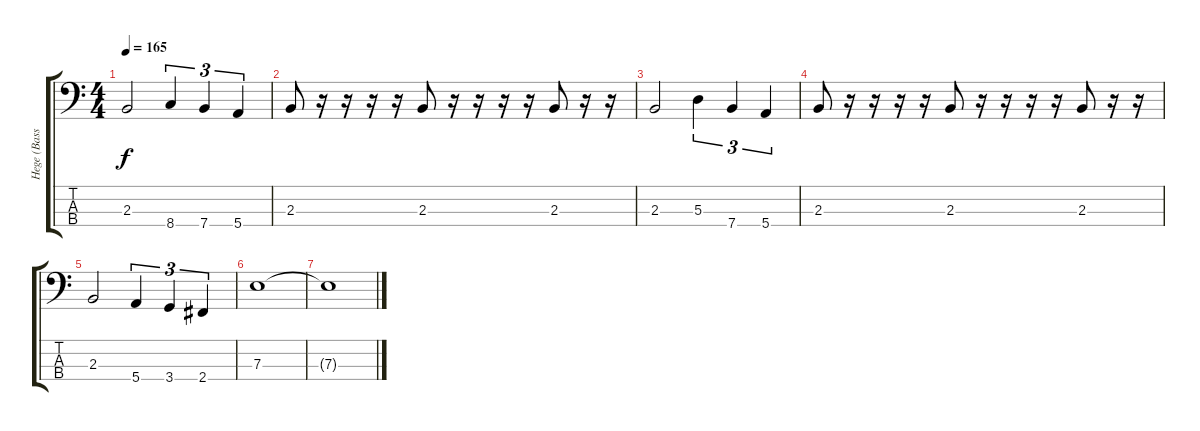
\track ("Hege (Bass)" "Hege (Bass") {instrument electricbassfinger}
\staff {score tabs}
\tuning (G2 D2 A1 E1) {hide}
\ts (4 4)
\tempo 165
\clef f4
\ks c
2.3.2{dy f} 8.4.4{tu (3 2)} 7.4.4{tu (3 2)} 5.4.4{tu (3 2)} |
2.3.8 r.16 r.16 r.16 r.16 2.3.8 r.16 r.16 r.16 r.16 2.3.8 r.16 r.16 |
2.3.2 5.3.4{tu (3 2)} 7.4.4{tu (3 2)} 5.4.4{tu (3 2)} |
2.3.8 r.16 r.16 r.16 r.16 2.3.8 r.16 r.16 r.16 r.16 2.3.8 r.16 r.16 |
2.3.2 5.4.4{tu (3 2)} 3.4.4{tu (3 2)} 2.4.4{tu (3 2)} |
7.3.1 |
7.3{t}.1
